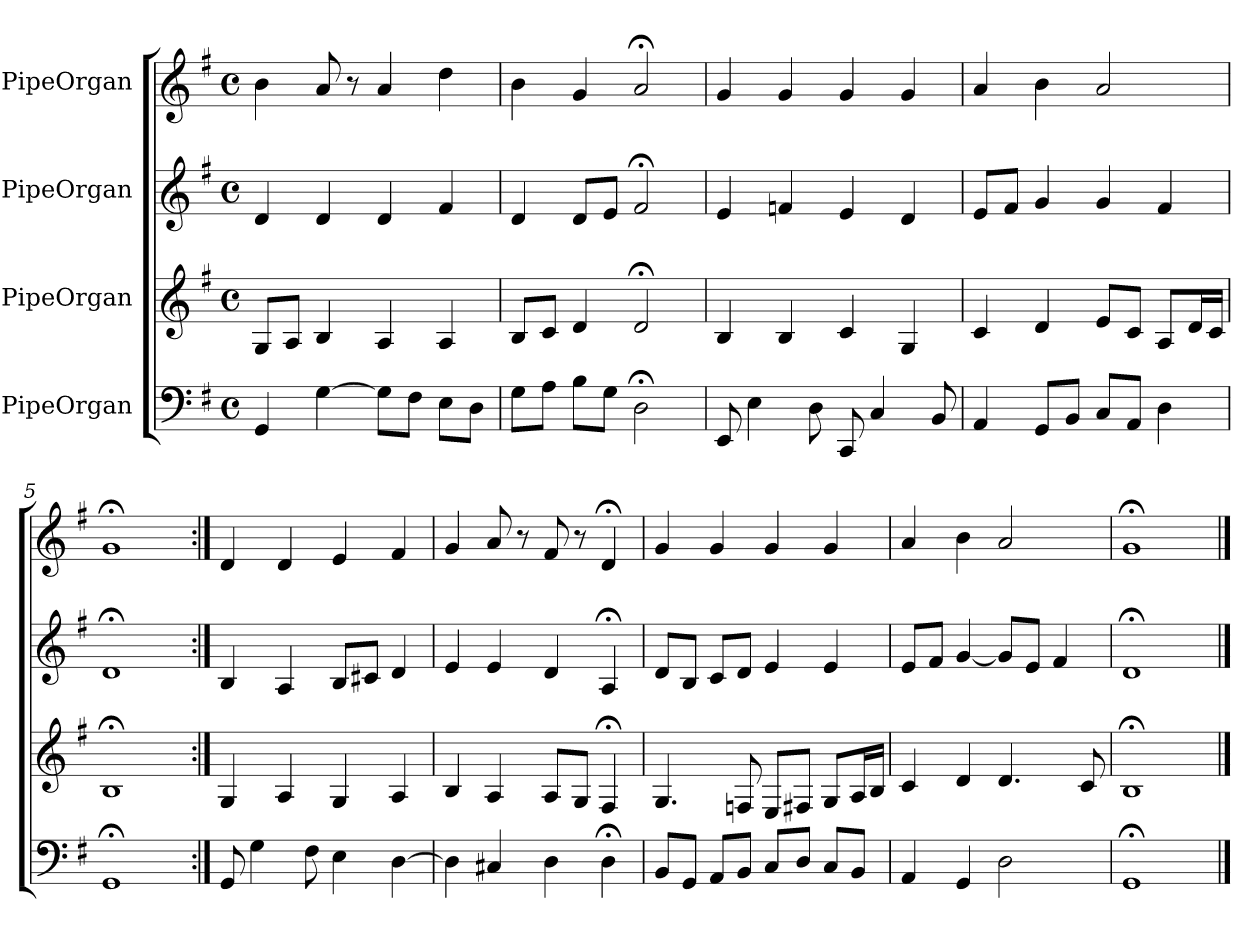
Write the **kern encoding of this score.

**kern	**kern	**kern	**kern
*part4	*part3	*part2	*part1
*staff4	*staff3	*staff2	*staff1
*I"PipeOrgan	*I"PipeOrgan	*I"PipeOrgan	*I"PipeOrgan
*k[f#]	*k[f#]	*k[f#]	*k[f#]
*G:	*G:	*G:	*G:
*M4/4	*M4/4	*M4/4	*M4/4
*met(c)	*met(c)	*met(c)	*met(c)
*MM60	*MM60	*MM60	*MM60
=1	=1	=1	=1
4GG	8GL	4d	4b
.	8AJ	.	.
[4G	4B	4d	8a
.	.	.	8r
8GL]	4A	4d	4a
8F#J	.	.	.
8EL	4A	4f#	4dd
8DJ	.	.	.
=2	=2	=2	=2
8GL	8BL	4d	4b
8AJ	8cJ	.	.
8BL	4d	8dL	4g
8GJ	.	8eJ	.
2D;<	2d;<	2f#;<	2a;<
=3	=3	=3	=3
8EE	4B	4e	4g
4E	.	.	.
.	4B	4fn	4g
8D	.	.	.
8CC	4c	4e	4g
4C	.	.	.
.	4G	4d	4g
8BB	.	.	.
=4	=4	=4	=4
4AA	4c	8eL	4a
.	.	8f#J	.
8GGL	4d	4g	4b
8BBJ	.	.	.
8CL	8eL	4g	2a
8AAJ	8cJ	.	.
4D	8AL	4f#	.
.	16dL	.	.
.	16cJJ	.	.
=5	=5	=5	=5
1GG;<	1B;<	1d;<	1g;<
=6:|!	=6:|!	=6:|!	=6:|!
8GG	4G	4B	4d
4G	.	.	.
.	4A	4A	4d
8F#	.	.	.
4E	4G	8BL	4e
.	.	8c#XJ	.
[4D	4A	4d	4f#
=7	=7	=7	=7
4D]	4B	4e	4g
4C#X	4A	4e	8a
.	.	.	8r
4D	8AL	4d	8f#
.	8GJ	.	8r
4D;<	4F#;<	4A;<	4d;<
=8	=8	=8	=8
8BBL	4.G	8dL	4g
8GGJ	.	8BJ	.
8AAL	.	8cL	4g
8BBJ	8Fn	8dJ	.
8CL	8EL	4e	4g
8DJ	8F#XJ	.	.
8CL	8GL	4e	4g
8BBJ	16AL	.	.
.	16BJJ	.	.
=9	=9	=9	=9
4AA	4c	8eL	4a
.	.	8f#J	.
4GG	4d	[4g	4b
2D	4.d	8gL]	2a
.	.	8eJ	.
.	.	4f#	.
.	8c	.	.
=10	=10	=10	=10
1GG;<	1B;<	1d;<	1g;<
==	==	==	==
*-	*-	*-	*-
